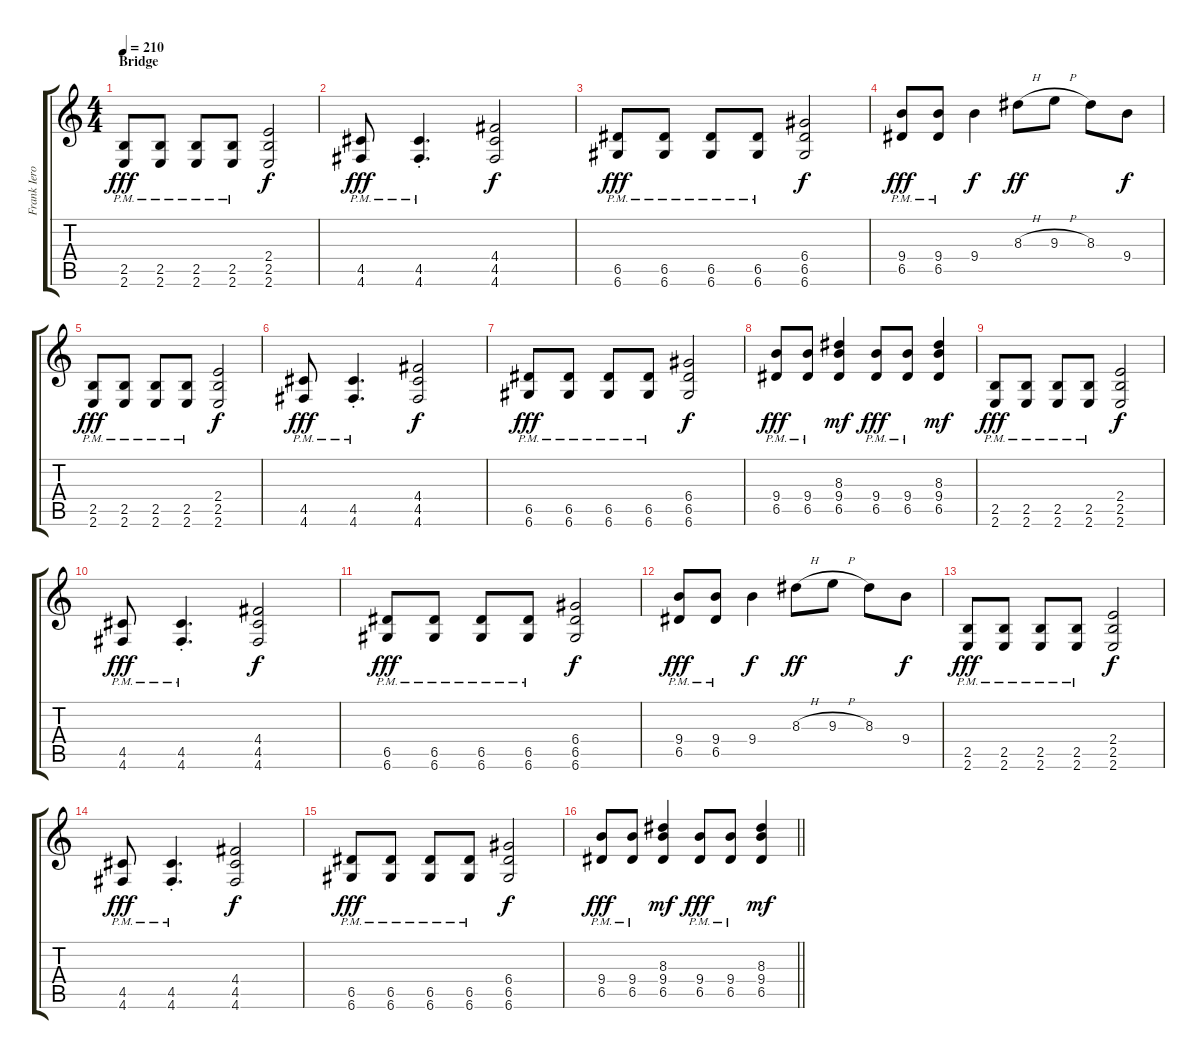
\track ("Frank Iero" "Frank Iero") {instrument overdrivenguitar}
\staff {score tabs}
\tuning (E4 B3 G3 D3 A2 D2) {hide}
\ts (4 4)
\section ("" "Bridge")
\tempo 210
\clef g2
\ks c
(2.5{pm} 2.6{pm}).8{dy fff} (2.5{pm} 2.6{pm}).8 (2.5{pm} 2.6{pm}).8 (2.5{pm} 2.6{pm}).8 (2.4 2.5 2.6).2{dy f} |
(4.5{pm} 4.6{pm}).8{dy fff} (4.5{pm st} 4.6{pm st}).4{d} (4.4 4.5 4.6).2{dy f} |
(6.5{pm} 6.6{pm}).8{dy fff} (6.5{pm} 6.6{pm}).8 (6.5{pm} 6.6{pm}).8 (6.5{pm} 6.6{pm}).8 (6.4 6.5 6.6).2{dy f} |
(9.4{pm} 6.5{pm}).8{dy fff} (9.4{pm} 6.5{pm}).8 9.4.4{dy f} 8.3{h}.8{dy ff} 9.3{h}.8 8.3.8 9.4.8{dy f} |
(2.5{pm} 2.6{pm}).8{dy fff} (2.5{pm} 2.6{pm}).8 (2.5{pm} 2.6{pm}).8 (2.5{pm} 2.6{pm}).8 (2.4 2.5 2.6).2{dy f} |
(4.5{pm} 4.6{pm}).8{dy fff} (4.5{pm st} 4.6{pm st}).4{d} (4.4 4.5 4.6).2{dy f} |
(6.5{pm} 6.6{pm}).8{dy fff} (6.5{pm} 6.6{pm}).8 (6.5{pm} 6.6{pm}).8 (6.5{pm} 6.6{pm}).8 (6.4 6.5 6.6).2{dy f} |
(9.4{pm} 6.5{pm}).8{dy fff} (9.4{pm} 6.5{pm}).8 (8.3 9.4 6.5).4{dy mf} (9.4{pm} 6.5{pm}).8{dy fff} (9.4{pm} 6.5{pm}).8 (8.3 9.4 6.5).4{dy mf} |
(2.5{pm} 2.6{pm}).8{dy fff} (2.5{pm} 2.6{pm}).8 (2.5{pm} 2.6{pm}).8 (2.5{pm} 2.6{pm}).8 (2.4 2.5 2.6).2{dy f} |
(4.5{pm} 4.6{pm}).8{dy fff} (4.5{pm st} 4.6{pm st}).4{d} (4.4 4.5 4.6).2{dy f} |
(6.5{pm} 6.6{pm}).8{dy fff} (6.5{pm} 6.6{pm}).8 (6.5{pm} 6.6{pm}).8 (6.5{pm} 6.6{pm}).8 (6.4 6.5 6.6).2{dy f} |
(9.4{pm} 6.5{pm}).8{dy fff} (9.4{pm} 6.5{pm}).8 9.4.4{dy f} 8.3{h}.8{dy ff} 9.3{h}.8 8.3.8 9.4.8{dy f} |
(2.5{pm} 2.6{pm}).8{dy fff} (2.5{pm} 2.6{pm}).8 (2.5{pm} 2.6{pm}).8 (2.5{pm} 2.6{pm}).8 (2.4 2.5 2.6).2{dy f} |
(4.5{pm} 4.6{pm}).8{dy fff} (4.5{pm st} 4.6{pm st}).4{d} (4.4 4.5 4.6).2{dy f} |
(6.5{pm} 6.6{pm}).8{dy fff} (6.5{pm} 6.6{pm}).8 (6.5{pm} 6.6{pm}).8 (6.5{pm} 6.6{pm}).8 (6.4 6.5 6.6).2{dy f} |
\barLineRight lightlight
(9.4{pm} 6.5{pm}).8{dy fff} (9.4{pm} 6.5{pm}).8 (8.3 9.4 6.5).4{dy mf} (9.4{pm} 6.5{pm}).8{dy fff} (9.4{pm} 6.5{pm}).8 (8.3 9.4 6.5).4{dy mf}
